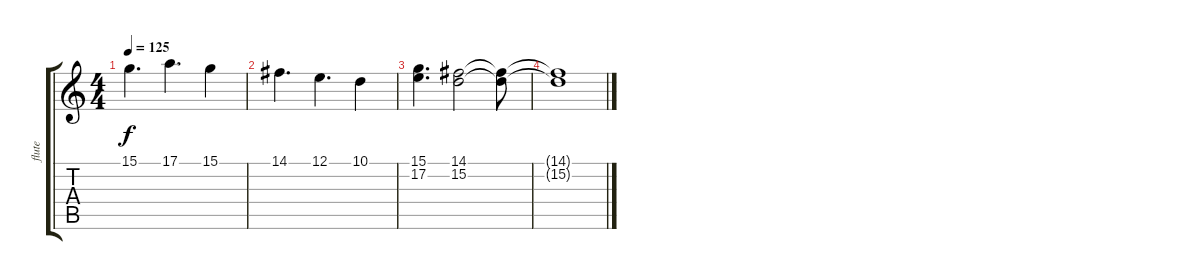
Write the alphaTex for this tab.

\track ("flute" "flute") {instrument flute}
\staff {score tabs}
\tuning (E4 B3 G3 D3 A2 E2) {hide}
\ts (4 4)
\tempo 125
\clef g2
\ks c
15.1.4{d dy f} 17.1.4{d} 15.1.4 |
14.1.4{d} 12.1.4{d} 10.1.4 |
(15.1 17.2).4{d} (14.1 15.2).2{volume 0} (14.1{t} 15.2{t}).8 |
(14.1{t} 15.2{t}).1
